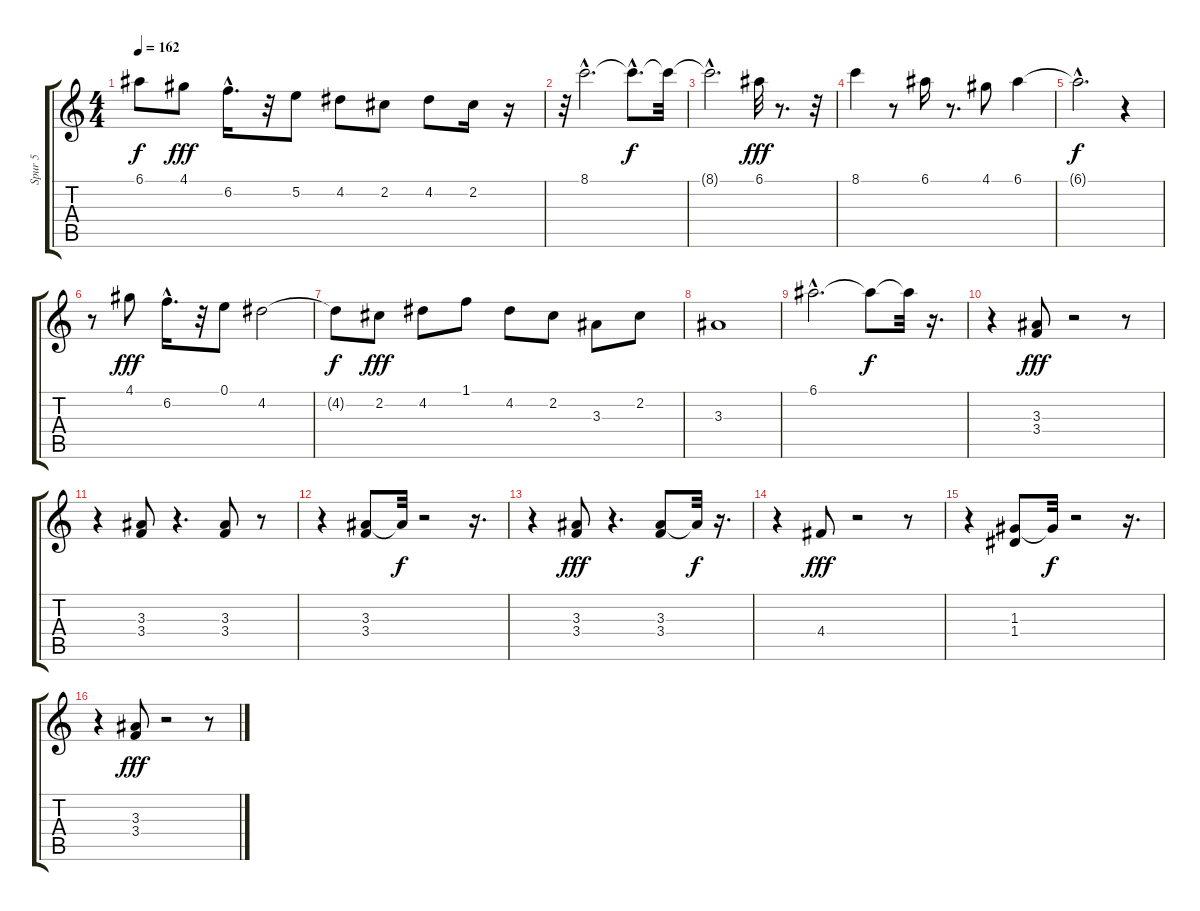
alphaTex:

\track ("Spur 5" "Spur 5") {instrument distortionguitar}
\staff {score tabs}
\tuning (E4 B3 G3 D3 A2 E2) {hide}
\ts (4 4)
\tempo 162
\clef g2
\ks c
6.1{t}.8{dy f} 4.1.8{dy fff} 6.2{hac}.16{d} r.32 5.2.8 4.2.8 2.2.8 4.2.8 2.2.16 r.16 |
r.32 8.1{hac}.2{d} 8.1{hac t}.8{d dy f} 8.1{t}.32 |
8.1{hac t}.2{d} 6.1.32{dy fff} r.8{d} r.32 |
8.1.4 r.8 6.1.16 r.8{d} 4.1.8 6.1.4 |
6.1{hac t}.2{d dy f} r.4 |
r.8 4.1.8{dy fff} 6.2{hac}.16{d} r.32 0.1.8 4.2.2 |
4.2{t}.8{dy f} 2.2.8{dy fff} 4.2.8 1.1.8 4.2.8 2.2.8 3.3.8 2.2.8 |
3.3.1 |
6.1{hac}.2{d} 6.1{t}.8{dy f} 6.1{t}.32 r.16{d} |
r.4 (3.3 3.4).8{dy fff} r.2 r.8 |
r.4 (3.3 3.4).8 r.4{d} (3.3 3.4).8 r.8 |
r.4 (3.3 3.4).8 3.3{t}.32{dy f} r.2 r.16{d} |
r.4 (3.3 3.4).8{dy fff} r.4{d} (3.3 3.4).8 3.3{t}.32{dy f} r.16{d} |
r.4 4.4.8{dy fff} r.2 r.8 |
r.4 (1.3 1.4).8 1.3{t}.32{dy f} r.2 r.16{d} |
r.4 (3.3 3.4).8{dy fff} r.2 r.8
